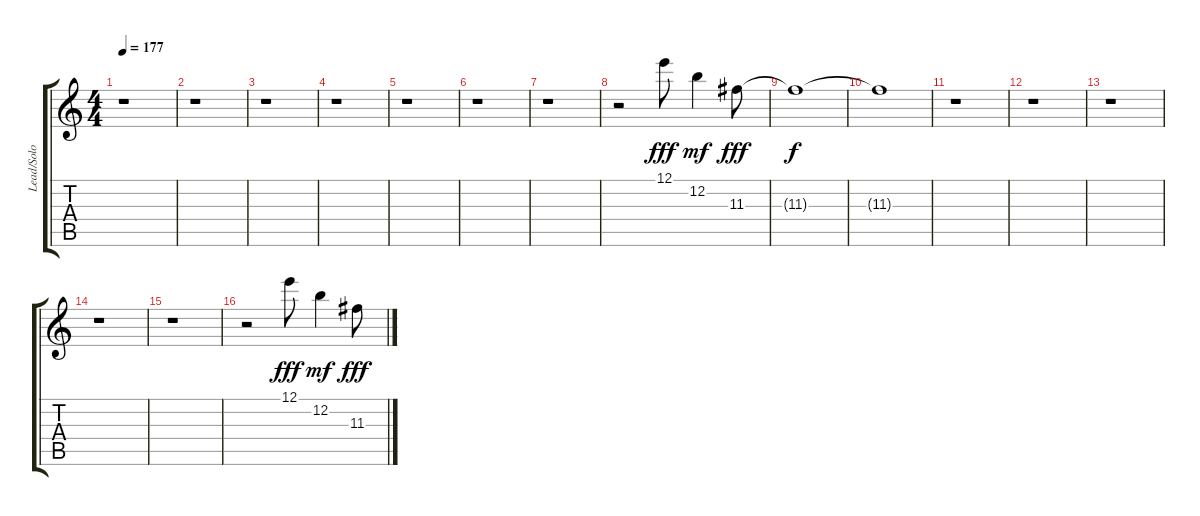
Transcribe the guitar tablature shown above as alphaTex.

\track ("Lead/Solo Guitar" "Lead/Solo ") {instrument overdrivenguitar}
\staff {score tabs}
\tuning (E4 B3 G3 D3 A2 E2) {hide}
\ts (4 4)
\tempo 177
\clef g2
\ks c
r.1{dy fff} |
r.1 |
r.1 |
r.1 |
r.1 |
r.1 |
r.1 |
r.2 12.1.8 12.2.4{dy mf} 11.3.8{dy fff} |
11.3{t}.1{dy f} |
11.3{t}.1 |
r.1 |
r.1 |
r.1 |
r.1 |
r.1 |
r.2 12.1.8{dy fff} 12.2.4{dy mf} 11.3.8{dy fff}
